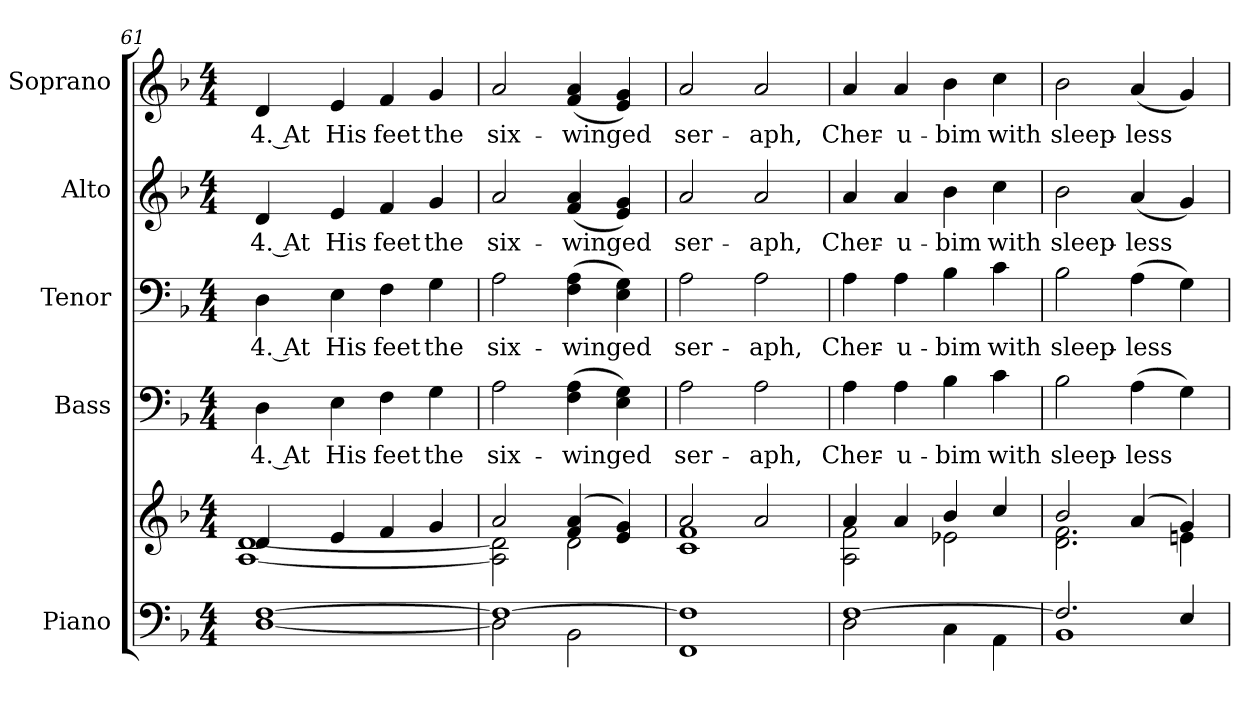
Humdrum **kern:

**kern	**kern	**kern	**text	**kern	**text	**kern	**text	**kern	**text
*part5	*part5	*part4	*part4	*part3	*part3	*part2	*part2	*part1	*part1
*staff6	*staff5	*staff4	*staff4	*staff3	*staff3	*staff2	*staff2	*staff1	*staff1
*I"Piano	*	*I"Bass	*	*I"Tenor	*	*I"Alto	*	*I"Soprano	*
*I'Pno.	*	*I'B.	*	*I'T.	*	*I'A.	*	*I'S.	*
*clefF4	*clefG2	*clefF4	*	*clefF4	*	*clefG2	*	*clefG2	*
*k[b-]	*k[b-]	*k[b-]	*	*k[b-]	*	*k[b-]	*	*k[b-]	*
*F:	*F:	*F:	*	*F:	*	*F:	*	*F:	*
*M4/4	*M4/4	*M4/4	*	*M4/4	*	*M4/4	*	*M4/4	*
=61	=61	=61	=61	=61	=61	=61	=61	=61	=61
*^	*^	*	*	*	*	*	*	*	*
!	!	!	!	!	!LO:LY:b:color=#000000	!	!	!	!	!	!
!	!	!	!	!	!	!	!LO:LY:b:color=#000000	!	!	!	!
!	!	!	!	!	!	!	!	!	!LO:LY:b:color=#000000	!	!
!	!	!	!	!	!	!	!	!	!	!	!LO:LY:b:color=#000000
[>1Fi	[<1Di	4di/	[<1Ai [<1di	4Di\	4. At	4Di\	4. At	4di/	4. At	4di/	4. At
!	!	!	!	!	!LO:LY:b:color=#000000	!	!	!	!	!	!
!	!	!	!	!	!	!	!LO:LY:b:color=#000000	!	!	!	!
!	!	!	!	!	!	!	!	!	!LO:LY:b:color=#000000	!	!
!	!	!	!	!	!	!	!	!	!	!	!LO:LY:b:color=#000000
.	.	4ei/	.	4Ei\	His	4Ei\	His	4ei/	His	4ei/	His
!	!	!	!	!	!LO:LY:b:color=#000000	!	!	!	!	!	!
!	!	!	!	!	!	!	!LO:LY:b:color=#000000	!	!	!	!
!	!	!	!	!	!	!	!	!	!LO:LY:b:color=#000000	!	!
!	!	!	!	!	!	!	!	!	!	!	!LO:LY:b:color=#000000
.	.	4fi/	.	4Fi\	feet	4Fi\	feet	4fi/	feet	4fi/	feet
!	!	!	!	!	!LO:LY:b:color=#000000	!	!	!	!	!	!
!	!	!	!	!	!	!	!LO:LY:b:color=#000000	!	!	!	!
!	!	!	!	!	!	!	!	!	!LO:LY:b:color=#000000	!	!
!	!	!	!	!	!	!	!	!	!	!	!LO:LY:b:color=#000000
.	.	4gi/	.	4Gi\	the	4Gi\	the	4gi/	the	4gi/	the
=62	=62	=62	=62	=62	=62	=62	=62	=62	=62	=62	=62
!	!	!	!	!	!LO:LY:b:color=#000000	!	!	!	!	!	!
!	!	!	!	!	!	!	!LO:LY:b:color=#000000	!	!	!	!
!	!	!	!	!	!	!	!	!	!LO:LY:b:color=#000000	!	!
!	!	!	!	!	!	!	!	!	!	!	!LO:LY:b:color=#000000
1Fi_>	2Di\]	2ai/	2Ai\] 2di]	2Ai\	six-	2Ai\	six-	2ai/	six-	2ai/	six-
!	!	!	!	!	!LO:LY:b:color=#000000	!	!	!	!	!	!
!	!	!	!	!	!	!	!LO:LY:b:color=#000000	!	!	!	!
!	!	!	!	!	!	!	!	!	!LO:LY:b:color=#000000	!	!
!	!	!	!	!	!	!	!	!	!	!	!LO:LY:b:color=#000000
.	2BB-i\	(4fi/ 4ai	2di\	(4Fi\ 4Ai	-winged	(4Fi\ 4Ai	-winged	(4fi/ 4ai	-winged	(4fi/ 4ai	-winged
.	.	4ei/ 4gi)	.	4Ei\ 4Gi)	.	4Ei\ 4Gi)	.	4ei/ 4gi)	.	4ei/ 4gi)	.
!!LO:PB:g=z
=63	=63	=63	=63	=63	=63	=63	=63	=63	=63	=63	=63
!	!	!	!	!	!LO:LY:b:color=#000000	!	!	!	!	!	!
!	!	!	!	!	!	!	!LO:LY:b:color=#000000	!	!	!	!
!	!	!	!	!	!	!	!	!	!LO:LY:b:color=#000000	!	!
!	!	!	!	!	!	!	!	!	!	!	!LO:LY:b:color=#000000
1Fi]	1FFi	2ai/	1ci 1fi	2Ai\	ser-	2Ai\	ser-	2ai/	ser-	2ai/	ser-
!	!	!	!	!	!LO:LY:b:color=#000000	!	!	!	!	!	!
!	!	!	!	!	!	!	!LO:LY:b:color=#000000	!	!	!	!
!	!	!	!	!	!	!	!	!	!LO:LY:b:color=#000000	!	!
!	!	!	!	!	!	!	!	!	!	!	!LO:LY:b:color=#000000
.	.	2ai/	.	2Ai\	-aph,	2Ai\	-aph,	2ai/	-aph,	2ai/	-aph,
=64	=64	=64	=64	=64	=64	=64	=64	=64	=64	=64	=64
!	!	!	!	!	!LO:LY:b:color=#000000	!	!	!	!	!	!
!	!	!	!	!	!	!	!LO:LY:b:color=#000000	!	!	!	!
!	!	!	!	!	!	!	!	!	!LO:LY:b:color=#000000	!	!
!	!	!	!	!	!	!	!	!	!	!	!LO:LY:b:color=#000000
[>1Fi	2Di\	4ai/	2Ai\ 2fi	4Ai\	Cher-	4Ai\	Cher-	4ai/	Cher-	4ai/	Cher-
!	!	!	!	!	!LO:LY:b:color=#000000	!	!	!	!	!	!
!	!	!	!	!	!	!	!LO:LY:b:color=#000000	!	!	!	!
!	!	!	!	!	!	!	!	!	!LO:LY:b:color=#000000	!	!
!	!	!	!	!	!	!	!	!	!	!	!LO:LY:b:color=#000000
.	.	4ai/	.	4Ai\	-u-	4Ai\	-u-	4ai/	-u-	4ai/	-u-
!	!	!	!	!	!LO:LY:b:color=#000000	!	!	!	!	!	!
!	!	!	!	!	!	!	!LO:LY:b:color=#000000	!	!	!	!
!	!	!	!	!	!	!	!	!	!LO:LY:b:color=#000000	!	!
!	!	!	!	!	!	!	!	!	!	!	!LO:LY:b:color=#000000
.	4Ci\	4b-i/	2e-Xi\	4B-i\	-bim	4B-i\	-bim	4b-i\	-bim	4b-i\	-bim
!	!	!	!	!	!LO:LY:b:color=#000000	!	!	!	!	!	!
!	!	!	!	!	!	!	!LO:LY:b:color=#000000	!	!	!	!
!	!	!	!	!	!	!	!	!	!LO:LY:b:color=#000000	!	!
!	!	!	!	!	!	!	!	!	!	!	!LO:LY:b:color=#000000
.	4AAi\	4cci/	.	4ci\	with	4ci\	with	4cci\	with	4cci\	with
=65	=65	=65	=65	=65	=65	=65	=65	=65	=65	=65	=65
!	!	!	!	!	!LO:LY:b:color=#000000	!	!	!	!	!	!
!	!	!	!	!	!	!	!LO:LY:b:color=#000000	!	!	!	!
!	!	!	!	!	!	!	!	!	!LO:LY:b:color=#000000	!	!
!	!	!	!	!	!	!	!	!	!	!	!LO:LY:b:color=#000000
2.Fi/]	1BB-i	2b-i/	2.di\ 2.fi	2B-i\	sleep-	2B-i\	sleep-	2b-i\	sleep-	2b-i\	sleep-
!	!	!	!	!	!LO:LY:b:color=#000000	!	!	!	!	!	!
!	!	!	!	!	!	!	!LO:LY:b:color=#000000	!	!	!	!
!	!	!	!	!	!	!	!	!	!LO:LY:b:color=#000000	!	!
!	!	!	!	!	!	!	!	!	!	!	!LO:LY:b:color=#000000
.	.	(4ai/	.	(4Ai\	-less	(4Ai\	-less	(4ai/	-less	(4ai/	-less
4Ei/	.	4gi/)	4eni\	4Gi\)	.	4Gi\)	.	4gi/)	.	4gi/)	.
*v	*v	*	*	*	*	*	*	*	*	*	*
*	*v	*v	*	*	*	*	*	*	*	*
=	=	=	=	=	=	=	=	=	=
*-	*-	*-	*-	*-	*-	*-	*-	*-	*-
